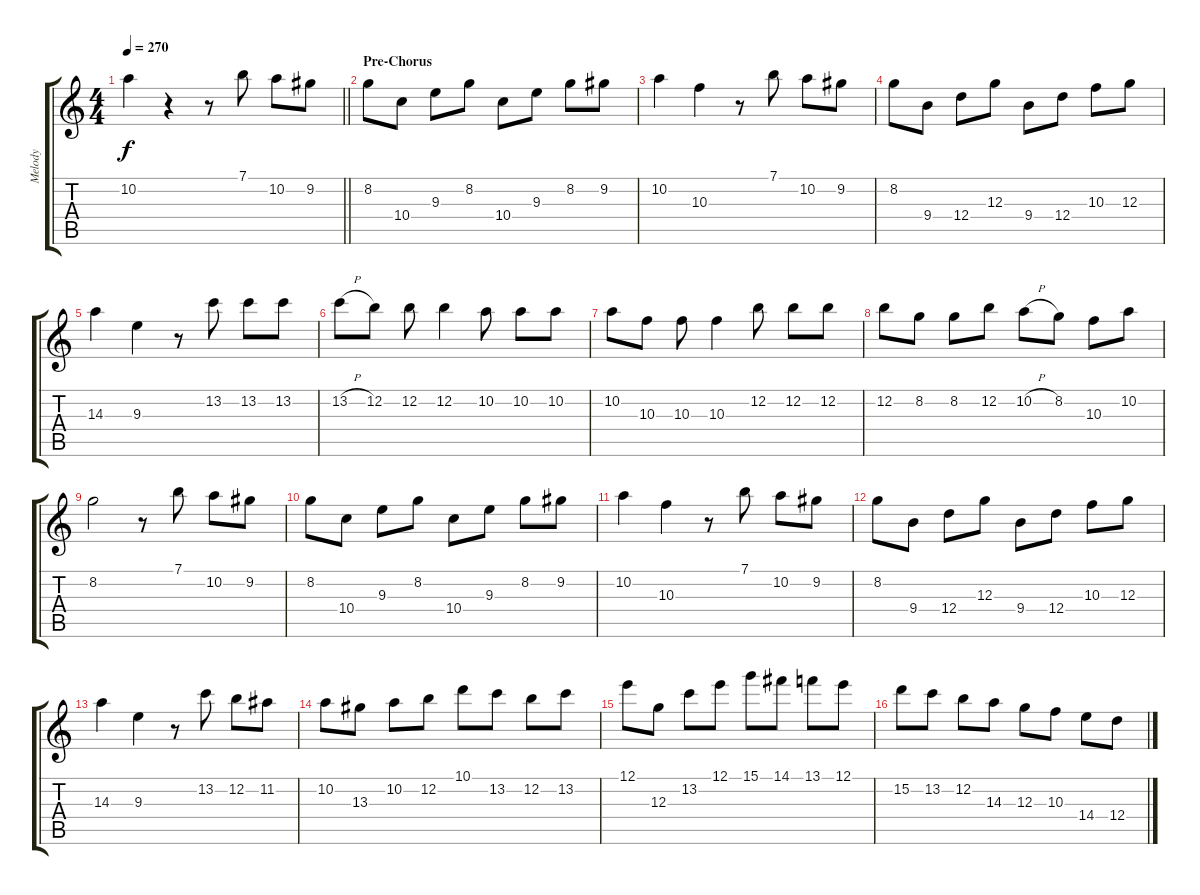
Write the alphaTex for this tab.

\track ("Melody" "Melody") {instrument acousticguitarsteel}
\staff {score tabs}
\tuning (E4 B3 G3 D3 A2 E2) {hide}
\ts (4 4)
\tempo 270
\clef g2
\barLineRight lightlight
\ks c
10.2.4{dy f} r.4 r.8 7.1.8 10.2.8 9.2.8 |
\section ("" "Pre-Chorus")
8.2.8 10.4.8 9.3.8 8.2.8 10.4.8 9.3.8 8.2.8 9.2.8 |
10.2.4 10.3.4 r.8 7.1.8 10.2.8 9.2.8 |
8.2.8 9.4.8 12.4.8 12.3.8 9.4.8 12.4.8 10.3.8 12.3.8 |
14.3.4 9.3.4 r.8 13.2.8 13.2.8 13.2.8 |
13.2{h}.8 12.2.8 12.2.8 12.2.4 10.2.8 10.2.8 10.2.8 |
10.2.8 10.3.8 10.3.8 10.3.4 12.2.8 12.2.8 12.2.8 |
12.2.8 8.2.8 8.2.8 12.2.8 10.2{h}.8 8.2.8 10.3.8 10.2.8 |
8.2.2 r.8 7.1.8 10.2.8 9.2.8 |
8.2.8 10.4.8 9.3.8 8.2.8 10.4.8 9.3.8 8.2.8 9.2.8 |
10.2.4 10.3.4 r.8 7.1.8 10.2.8 9.2.8 |
8.2.8 9.4.8 12.4.8 12.3.8 9.4.8 12.4.8 10.3.8 12.3.8 |
14.3.4 9.3.4 r.8 13.2.8 12.2.8 11.2.8 |
10.2.8 13.3.8 10.2.8 12.2.8 10.1.8 13.2.8 12.2.8 13.2.8 |
12.1.8 12.3.8 13.2.8 12.1.8 15.1.8 14.1.8 13.1.8 12.1.8 |
15.2.8 13.2.8 12.2.8 14.3.8 12.3.8 10.3.8 14.4.8 12.4.8
